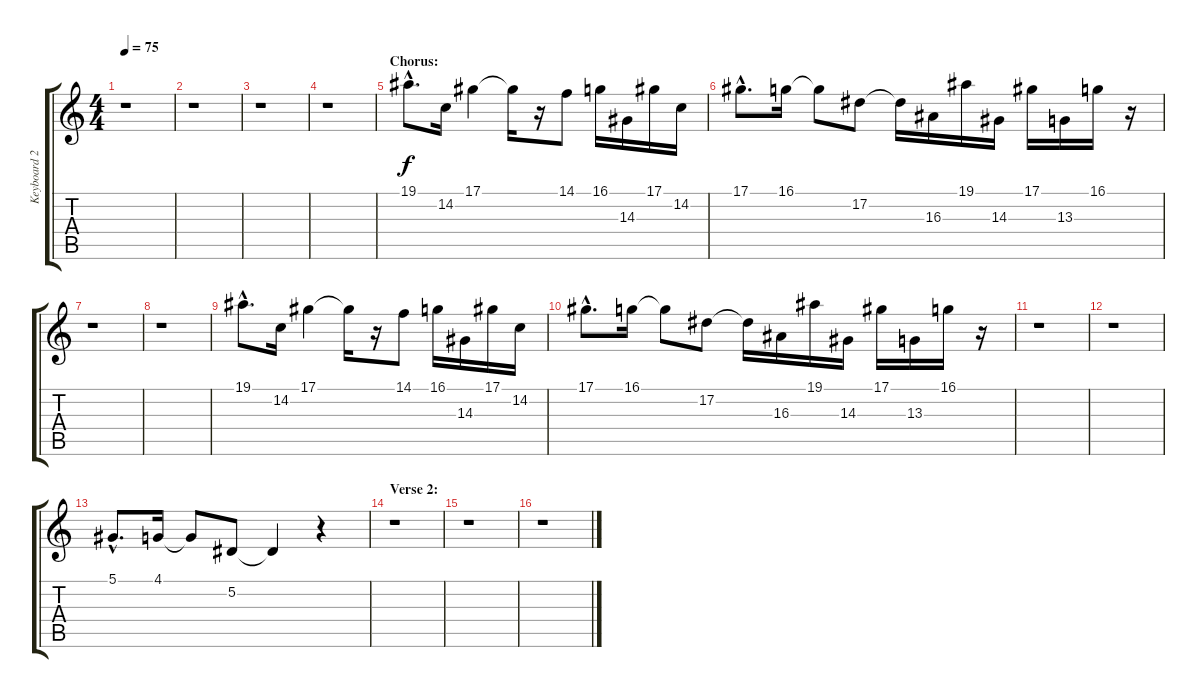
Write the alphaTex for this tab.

\track ("Keyboard 2" "Keyboard 2") {instrument stringensemble1}
\staff {score tabs}
\tuning (Eb4 Bb3 Gb3 Db3 Ab2 Eb2) {hide}
\ts (4 4)
\tempo 75
\clef g2
\ks c
r.1{dy f} |
r.1 |
r.1 |
r.1 |
\section ("" "Chorus:")
19.1{hac}.8{d} 14.2.16 17.1.4 17.1{t}.16 r.16 14.1.8 16.1.16 14.3.16 17.1.16 14.2.16 |
17.1{hac}.8{d} 16.1.16 16.1{t}.8 17.2.8 17.2{t}.16 16.3.16 19.1.16 14.3.16 17.1.16 13.3.16 16.1.16 r.16 |
r.1 |
r.1 |
19.1{hac}.8{d} 14.2.16 17.1.4 17.1{t}.16 r.16 14.1.8 16.1.16 14.3.16 17.1.16 14.2.16 |
17.1{hac}.8{d} 16.1.16 16.1{t}.8 17.2.8 17.2{t}.16 16.3.16 19.1.16 14.3.16 17.1.16 13.3.16 16.1.16 r.16 |
r.1 |
r.1 |
5.1{hac}.8{d volume 16 instrument lead3calliope} 4.1.16 4.1{t}.8 5.2.8 5.2{t}.4 r.4{volume 14 instrument stringensemble1} |
\section ("" "Verse 2:")
r.1 |
r.1 |
r.1
